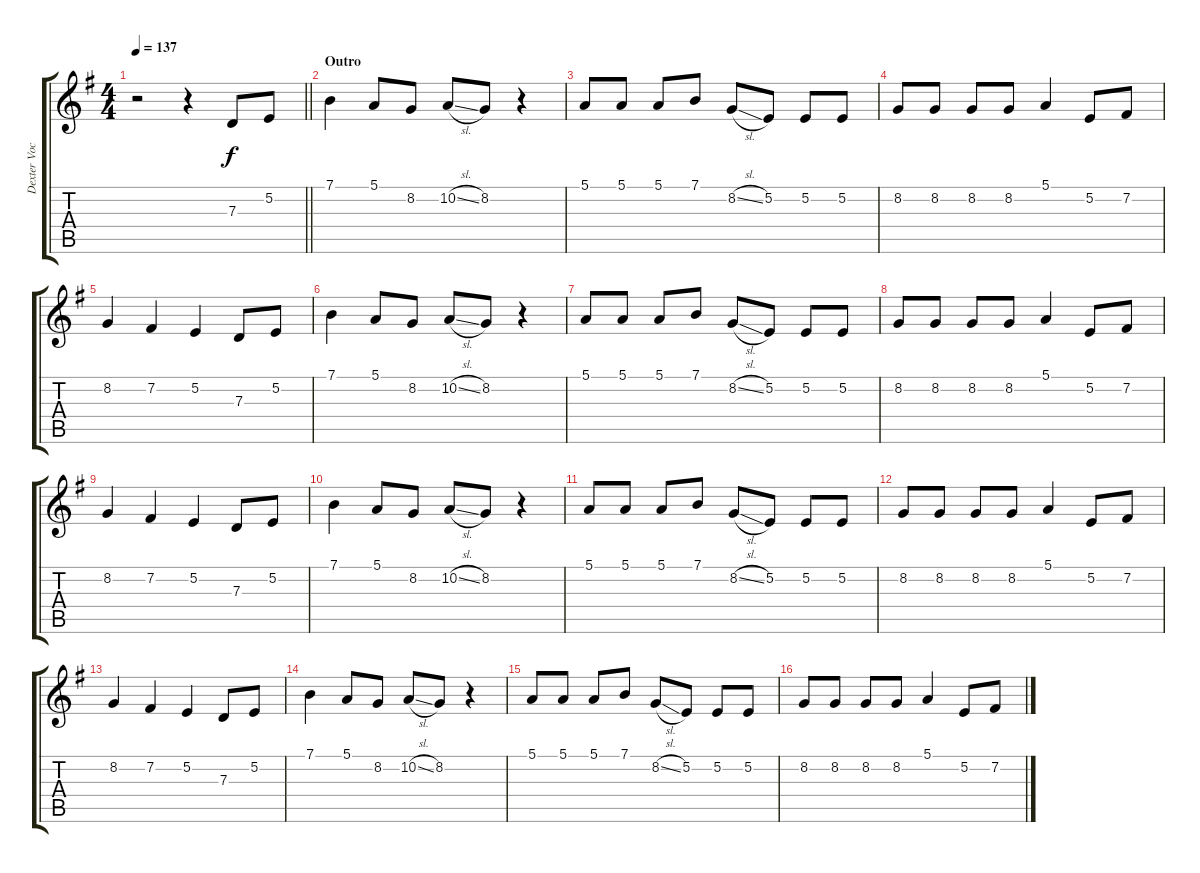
\track ("Dexter Vocals" "Dexter Voc") {instrument tenorsax}
\staff {score tabs}
\tuning (E4 B3 G3 D3 A2 E2) {hide}
\ts (4 4)
\tempo 137
\clef g2
\barLineRight lightlight
\ks eminor
r.2{dy f} r.4 7.3.8 5.2.8 |
\section ("" "Outro")
7.1.4 5.1.8 8.2.8 10.2{sl}.8 8.2.8 r.4 |
5.1.8 5.1.8 5.1.8 7.1.8 8.2{sl}.8 5.2.8 5.2.8 5.2.8 |
8.2.8 8.2.8 8.2.8 8.2.8 5.1.4 5.2.8 7.2.8 |
8.2.4 7.2.4 5.2.4 7.3.8 5.2.8 |
7.1.4 5.1.8 8.2.8 10.2{sl}.8 8.2.8 r.4 |
5.1.8 5.1.8 5.1.8 7.1.8 8.2{sl}.8 5.2.8 5.2.8 5.2.8 |
8.2.8 8.2.8 8.2.8 8.2.8 5.1.4 5.2.8 7.2.8 |
8.2.4 7.2.4 5.2.4 7.3.8 5.2.8 |
7.1.4 5.1.8 8.2.8 10.2{sl}.8 8.2.8 r.4 |
5.1.8 5.1.8 5.1.8 7.1.8 8.2{sl}.8 5.2.8 5.2.8 5.2.8 |
8.2.8 8.2.8 8.2.8 8.2.8 5.1.4 5.2.8 7.2.8 |
8.2.4 7.2.4 5.2.4 7.3.8 5.2.8 |
7.1.4 5.1.8 8.2.8 10.2{sl}.8 8.2.8 r.4 |
5.1.8 5.1.8 5.1.8 7.1.8 8.2{sl}.8 5.2.8 5.2.8 5.2.8 |
8.2.8 8.2.8 8.2.8 8.2.8 5.1.4 5.2.8 7.2.8
